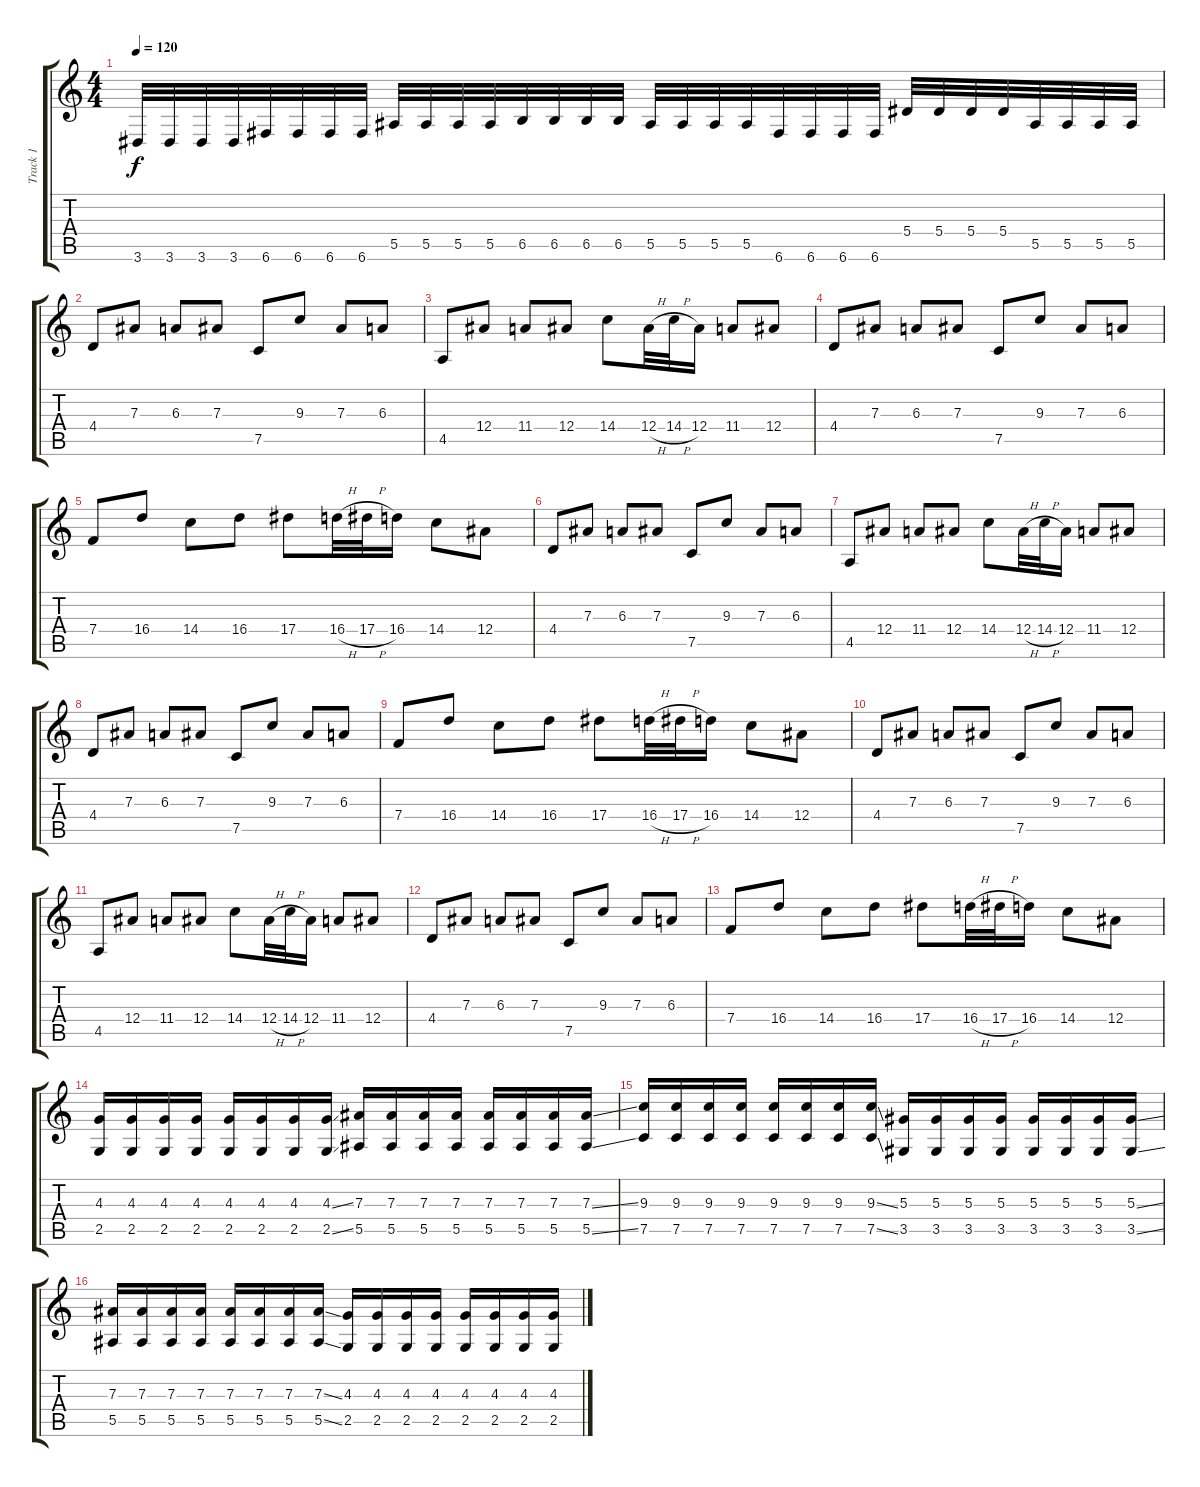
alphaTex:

\track ("Track 1" "Track 1") {instrument distortionguitar}
\staff {score tabs}
\tuning (C4 G3 Eb3 Bb2 F2 C2) {hide}
\ts (4 4)
\tempo 120
\clef g2
\ks c
3.6.32{dy f} 3.6.32 3.6.32 3.6.32 6.6.32 6.6.32 6.6.32 6.6.32 5.5.32 5.5.32 5.5.32 5.5.32 6.5.32 6.5.32 6.5.32 6.5.32 5.5.32 5.5.32 5.5.32 5.5.32 6.6.32 6.6.32 6.6.32 6.6.32 5.4.32 5.4.32 5.4.32 5.4.32 5.5.32 5.5.32 5.5.32 5.5.32 |
4.4.8{volume 0} 7.3.8 6.3.8{volume 3} 7.3.8 7.5.8{volume 4} 9.3.8 7.3.8 6.3.8{volume 5} |
4.5.8{volume 6} 12.4.8 11.4.8{volume 7} 12.4.8 14.4.8{volume 8} 12.4{h}.32 14.4{h}.32 12.4.16 11.4.8{volume 9} 12.4.8 |
4.4.8{volume 10} 7.3.8 6.3.8 7.3.8 7.5.8{volume 11} 9.3.8 7.3.8 6.3.8 |
7.4.8{volume 12} 16.4.8 14.4.8 16.4.8 17.4.8 16.4{h}.32 17.4{h}.32 16.4.16 14.4.8 12.4.8 |
4.4.8{volume 16} 7.3.8 6.3.8 7.3.8 7.5.8 9.3.8 7.3.8 6.3.8 |
4.5.8 12.4.8 11.4.8 12.4.8 14.4.8 12.4{h}.32 14.4{h}.32 12.4.16 11.4.8 12.4.8 |
4.4.8 7.3.8 6.3.8 7.3.8 7.5.8 9.3.8 7.3.8 6.3.8 |
7.4.8 16.4.8 14.4.8 16.4.8 17.4.8 16.4{h}.32 17.4{h}.32 16.4.16 14.4.8 12.4.8 |
4.4.8 7.3.8 6.3.8 7.3.8 7.5.8 9.3.8 7.3.8 6.3.8 |
4.5.8 12.4.8 11.4.8 12.4.8 14.4.8 12.4{h}.32 14.4{h}.32 12.4.16 11.4.8 12.4.8 |
4.4.8 7.3.8 6.3.8 7.3.8 7.5.8 9.3.8 7.3.8 6.3.8 |
7.4.8 16.4.8 14.4.8 16.4.8 17.4.8 16.4{h}.32 17.4{h}.32 16.4.16 14.4.8 12.4.8 |
(4.3 2.5).16 (4.3 2.5).16 (4.3 2.5).16 (4.3 2.5).16 (4.3 2.5).16 (4.3 2.5).16 (4.3 2.5).16 (4.3{ss} 2.5{ss}).16 (7.3 5.5).16 (7.3 5.5).16 (7.3 5.5).16 (7.3 5.5).16 (7.3 5.5).16 (7.3 5.5).16 (7.3 5.5).16 (7.3{ss} 5.5{ss}).16 |
(9.3 7.5).16 (9.3 7.5).16 (9.3 7.5).16 (9.3 7.5).16 (9.3 7.5).16 (9.3 7.5).16 (9.3 7.5).16 (9.3{ss} 7.5{ss}).16 (5.3 3.5).16 (5.3 3.5).16 (5.3 3.5).16 (5.3 3.5).16 (5.3 3.5).16 (5.3 3.5).16 (5.3 3.5).16 (5.3{ss} 3.5{ss}).16 |
(7.3 5.5).16 (7.3 5.5).16 (7.3 5.5).16 (7.3 5.5).16 (7.3 5.5).16 (7.3 5.5).16 (7.3 5.5).16 (7.3{ss} 5.5{ss}).16 (4.3 2.5).16 (4.3 2.5).16 (4.3 2.5).16 (4.3 2.5).16 (4.3 2.5).16 (4.3 2.5).16 (4.3 2.5).16 (4.3{ss} 2.5{ss}).16
